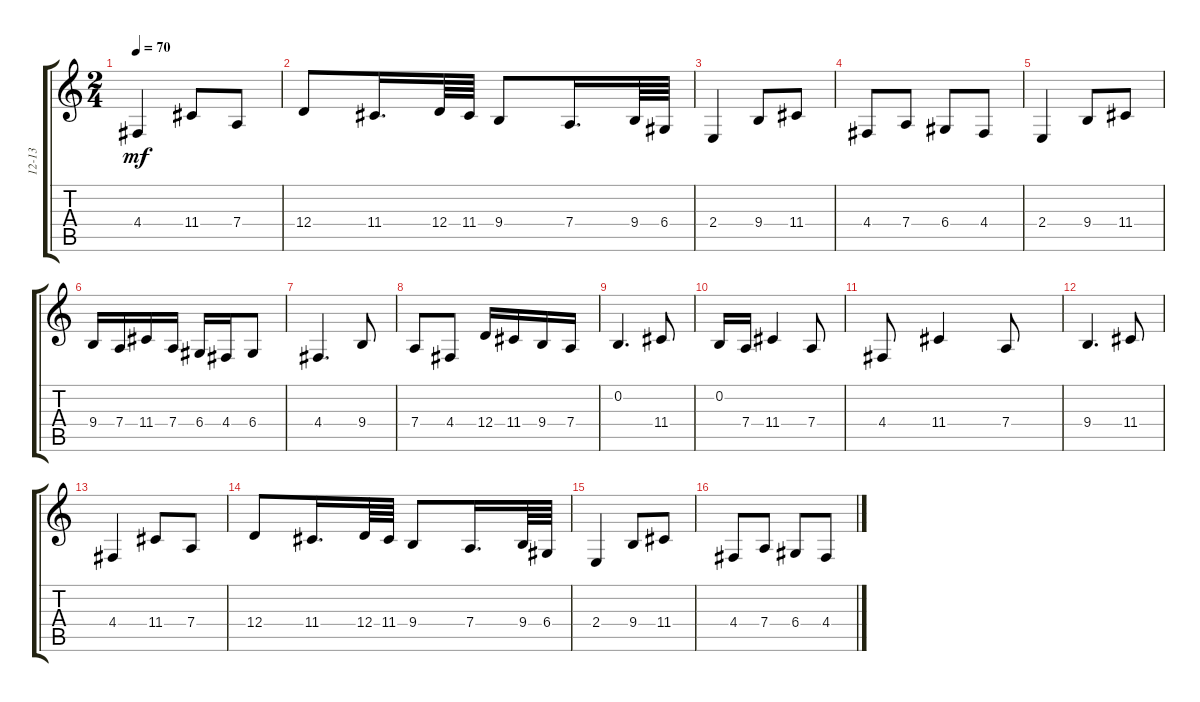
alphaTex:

\track ("12-13" "12-13") {instrument acousticgrandpiano}
\staff {score tabs}
\tuning (E4 B3 G3 D3 A2 E2) {hide}
\ts (2 4)
\tempo 70
\clef g2
\ks c
4.4.4{dy mf} 11.4.8 7.4.8 |
12.4.8 11.4.16{d} 12.4.64 11.4.64 9.4.8 7.4.16{d} 9.4.64 6.4.64 |
2.4.4 9.4.8 11.4.8 |
4.4.8 7.4.8 6.4.8 4.4.8 |
2.4.4 9.4.8 11.4.8 |
9.4.16 7.4.16 11.4.16 7.4.16 6.4.16 4.4.16 6.4.8 |
4.4.4{d} 9.4.8 |
7.4.8 4.4.8 12.4.16 11.4.16 9.4.16 7.4.16 |
0.2.4{d} 11.4.8 |
0.2.16 7.4.16 11.4.4 7.4.8 |
4.4.8 11.4.4 7.4.8 |
9.4.4{d} 11.4.8 |
4.4.4 11.4.8 7.4.8 |
12.4.8 11.4.16{d} 12.4.64 11.4.64 9.4.8 7.4.16{d} 9.4.64 6.4.64 |
2.4.4 9.4.8 11.4.8 |
4.4.8 7.4.8 6.4.8 4.4.8
